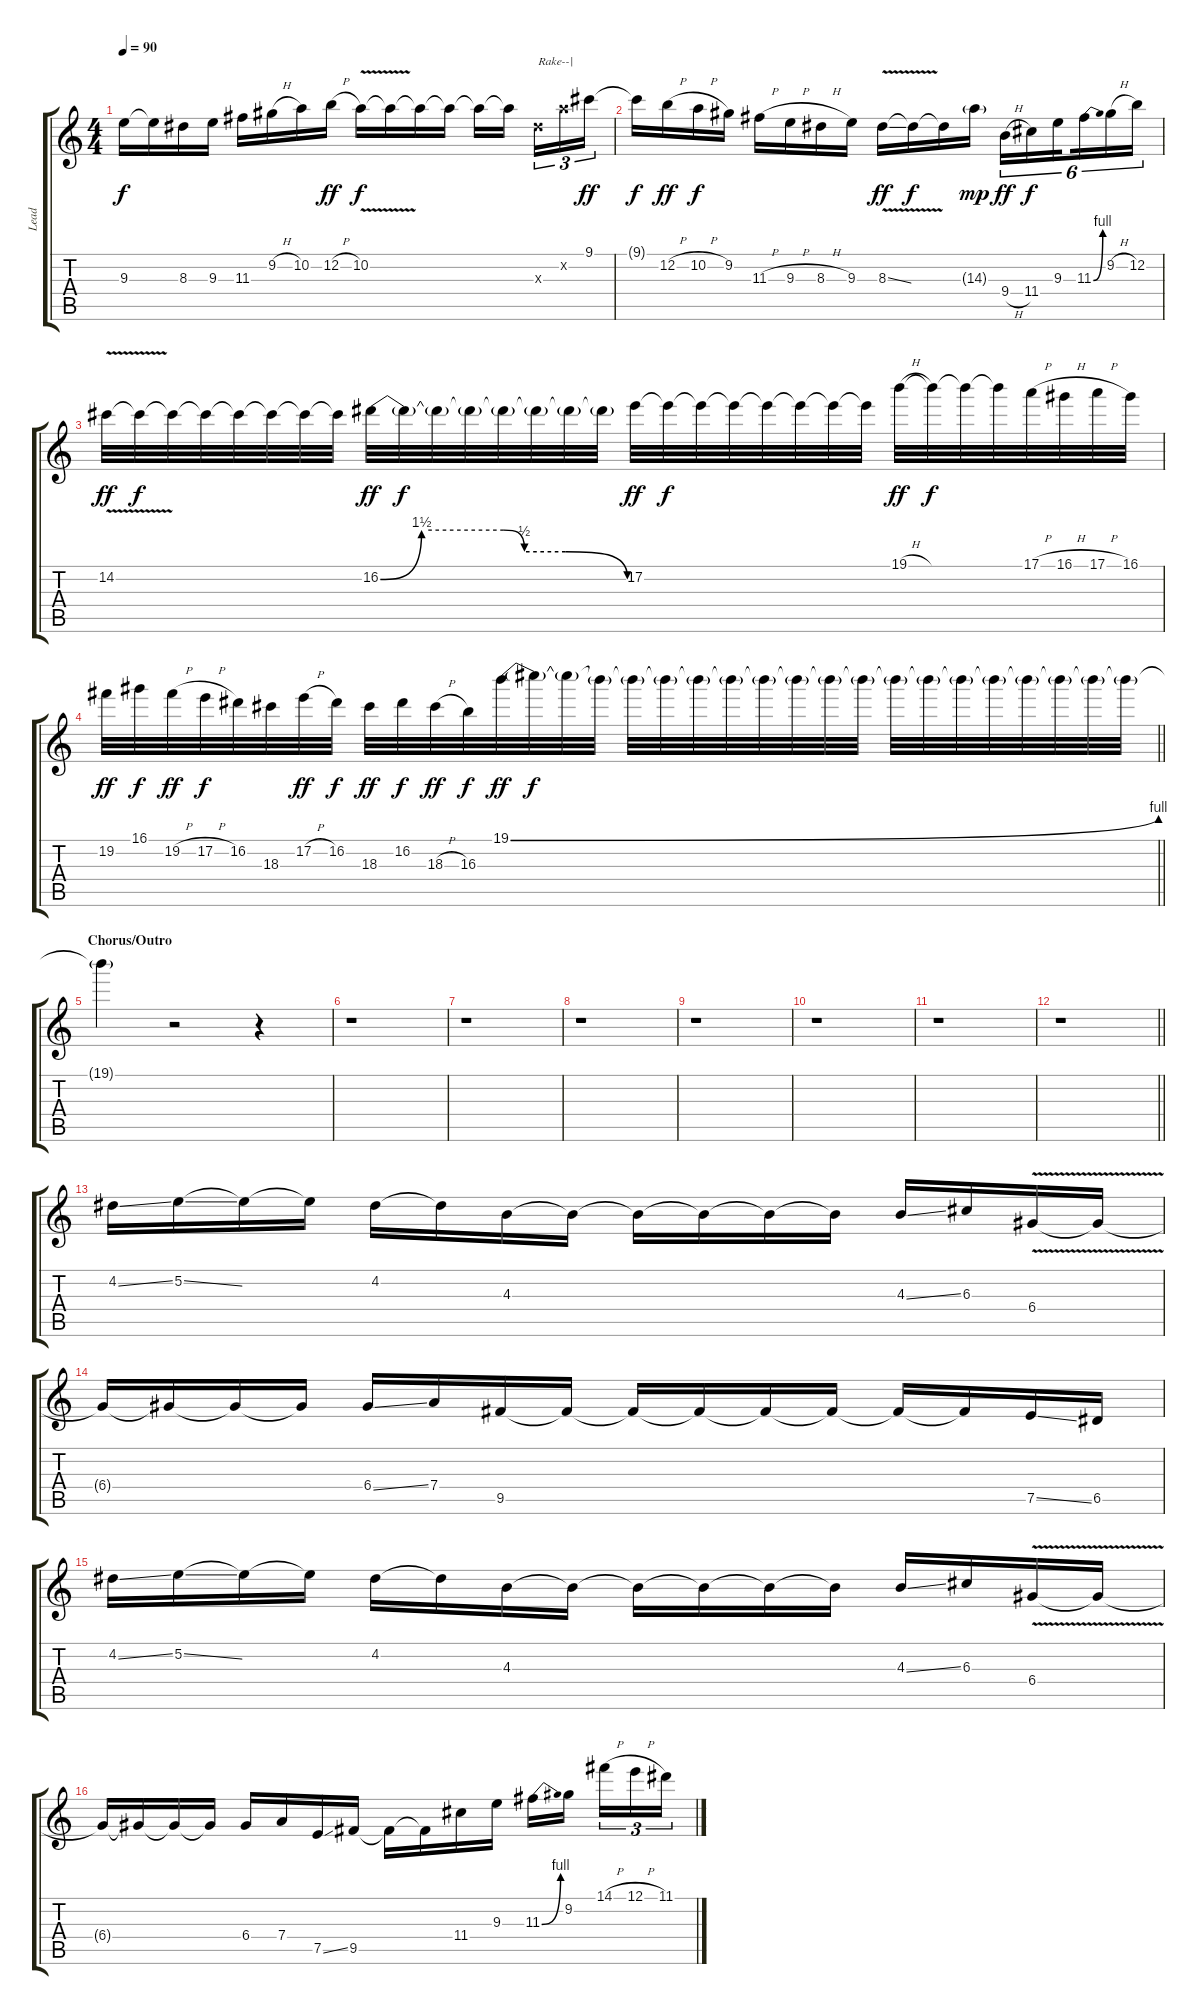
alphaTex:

\track ("Lead" "Lead") {mute instrument overdrivenguitar}
\staff {score tabs}
\tuning (E4 B3 G3 D3 A2 E2) {hide}
\ts (4 4)
\tempo 90
\clef g2
\ks c
9.3{t}.16{dy f} 9.3{t}.16 8.3.16 9.3.16 11.3.16 9.2{h}.16 10.2.16 12.2{h}.16{dy ff} 10.2{v}.16{dy f} 10.2{t}.16 10.2{t}.16 10.2{t}.16 10.2{t}.16 10.2{t}.16{beam splitsecondary} 8.3{x}.16{tu (3 2) txt "Rake--|"} 10.2{x}.16{tu (3 2)} 9.1.16{tu (3 2) dy ff} |
9.1{t}.16{dy f} 12.2{h}.16{dy ff} 10.2{h}.16{dy f} 9.2.16 11.3{h}.16 9.3{h}.16 8.3{h}.16 9.3.16 8.3{v ss}.16{dy ff} 8.3{t}.16{dy f} 8.3{t}.16 14.3{g}.16{dy mp} 9.4{h}.16{tu (6 4) dy ff} 11.4.16{tu (6 4) dy f} 9.3.16{tu (6 4) beam splitsecondary} 11.3{be (bend 0 0 60 4)}.16{tu (6 4)} 9.2{h}.16{tu (6 4)} 12.2.16{tu (6 4)} |
14.2{v}.32{dy ff} 14.2{t}.32{dy f} 14.2{t}.32 14.2{t}.32 14.2{t}.32 14.2{t}.32 14.2{t}.32 14.2{t}.32 16.2{be (custom 0 0 10 6 30 6 35 2 45 2 60 0)}.32{dy ff} 16.2{t}.32{dy f} 16.2{t}.32 16.2{t}.32 16.2{t}.32 16.2{t}.32 16.2{t}.32 16.2{t}.32 17.2.32{dy ff} 17.2{t}.32{dy f} 17.2{t}.32 17.2{t}.32 17.2{t}.32 17.2{t}.32 17.2{t}.32 17.2{t}.32 19.1{h}.32{dy ff} 19.1{t}.32{dy f} 19.1{t}.32 19.1{t}.32 17.1{h}.32 16.1{h}.32 17.1{h}.32 16.1.32 |
\barLineRight lightlight
19.2.32{dy ff} 16.1.32{dy f} 19.2{h}.32{dy ff} 17.2{h}.32{dy f} 16.2.32 18.3.32 17.2{h}.32{dy ff} 16.2.32{dy f} 18.3.32{dy ff} 16.2.32{dy f} 18.3{h}.32{dy ff} 16.3.32{dy f} 19.1{be (bend 0 0 60 4)}.32{dy ff} 19.1{t}.32{dy f} 19.1{t}.32 19.1{t}.32 19.1{t}.32 19.1{t}.32 19.1{t}.32 19.1{t}.32 19.1{t}.32 19.1{t}.32 19.1{t}.32 19.1{t}.32 19.1{t}.32 19.1{t}.32 19.1{t}.32 19.1{t}.32 19.1{t}.32 19.1{t}.32 19.1{t}.32 19.1{t}.32 |
\section ("" "Chorus/Outro")
19.1{t}.4 r.2 r.4 |
r.1 |
r.1 |
r.1 |
r.1 |
r.1 |
r.1 |
\barLineRight lightlight
r.1 |
4.2{ss}.16 5.2{ss}.16 5.2{t}.16 5.2{t}.16 4.2.16 4.2{t}.16 4.3.16 4.3{t}.16 4.3{t}.16 4.3{t}.16 4.3{t}.16 4.3{t}.16 4.3{ss}.16 6.3.16 6.4{v}.16 6.4{t}.16 |
6.4{t}.16 6.4{t}.16 6.4{t}.16 6.4{t}.16 6.4{ss}.16 7.4.16 9.5.16 9.5{t}.16 9.5{t}.16 9.5{t}.16 9.5{t}.16 9.5{t}.16 9.5{t}.16 9.5{t}.16 7.5{ss}.16 6.5.16 |
4.2{ss}.16 5.2{ss}.16 5.2{t}.16 5.2{t}.16 4.2.16 4.2{t}.16 4.3.16 4.3{t}.16 4.3{t}.16 4.3{t}.16 4.3{t}.16 4.3{t}.16 4.3{ss}.16 6.3.16 6.4{v}.16 6.4{t}.16 |
6.4{t}.16 6.4{t}.16 6.4{t}.16 6.4{t}.16 6.4.16 7.4.16 7.5{ss}.16 9.5.16 9.5{t}.16 9.5{t}.16 11.4.16 9.3.16 11.3{be (bend 0 0 60 4)}.16 9.2.16{beam splitsecondary} 14.1{h}.16{tu (3 2)} 12.1{h}.16{tu (3 2)} 11.1{h}.16{tu (3 2)}
